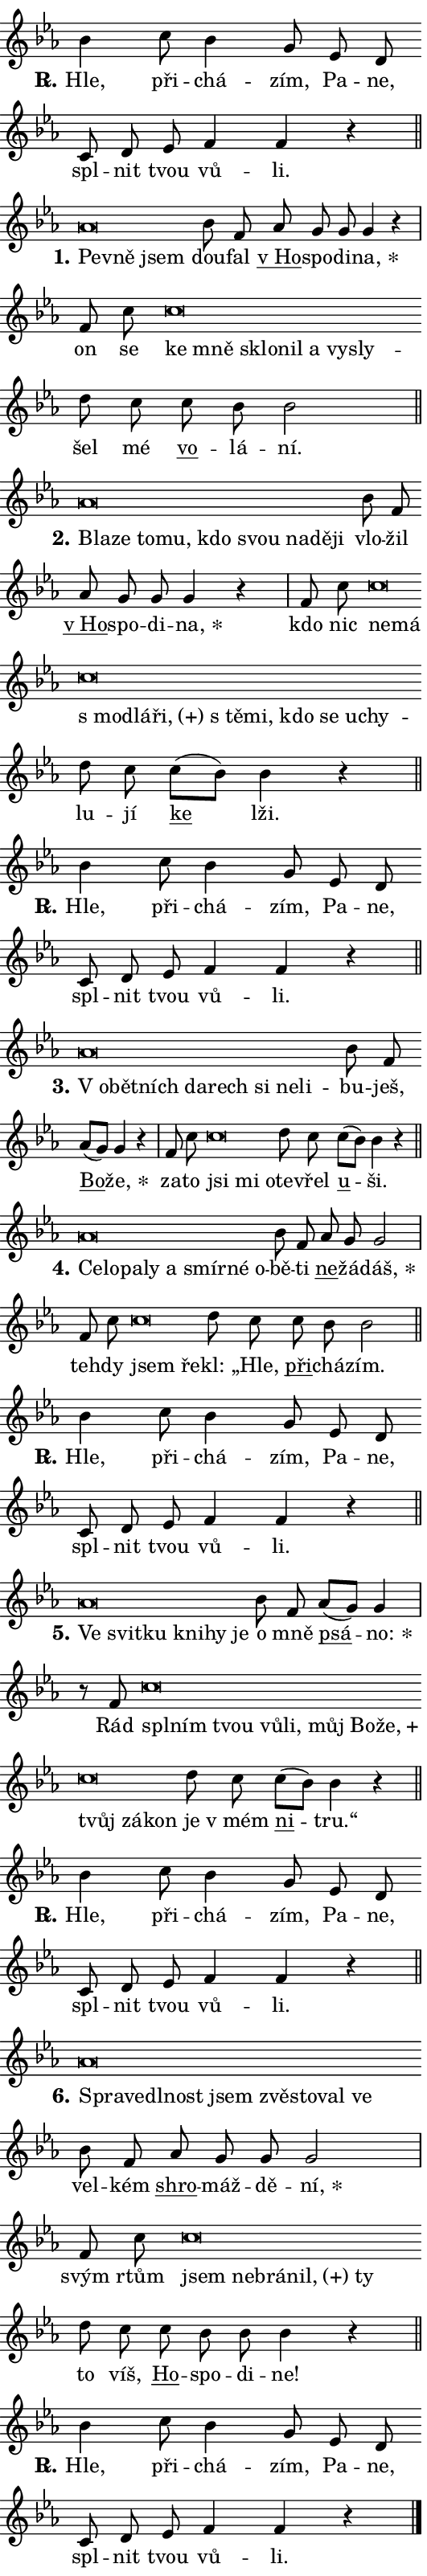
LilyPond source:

\version "2.24.0"
\header { tagline = "" }
\paper {
  indent = 0\cm
  top-margin = 0\cm
  right-margin = 0.13\cm % to fit lyric hyphens
  bottom-margin = 0\cm
  left-margin = 0\cm
  paper-width = 9\cm
  page-breaking = #ly:one-page-breaking
  system-system-spacing.basic-distance = #11
  score-system-spacing.basic-distance = #11
  ragged-last = ##f
}


%% Author: Thomas Morley
%% https://lists.gnu.org/archive/html/lilypond-user/2020-05/msg00002.html
#(define (line-position grob)
"Returns position of @var[grob} in current system:
   @code{'start}, if at first time-step
   @code{'end}, if at last time-step
   @code{'middle} otherwise
"
  (let* ((col (ly:item-get-column grob))
         (ln (ly:grob-object col 'left-neighbor))
         (rn (ly:grob-object col 'right-neighbor))
         (col-to-check-left (if (ly:grob? ln) ln col))
         (col-to-check-right (if (ly:grob? rn) rn col))
         (break-dir-left
           (and
             (ly:grob-property col-to-check-left 'non-musical #f)
             (ly:item-break-dir col-to-check-left)))
         (break-dir-right
           (and
             (ly:grob-property col-to-check-right 'non-musical #f)
             (ly:item-break-dir col-to-check-right))))
        (cond ((eqv? 1 break-dir-left) 'start)
              ((eqv? -1 break-dir-right) 'end)
              (else 'middle))))

#(define (tranparent-at-line-position vctor)
  (lambda (grob)
  "Relying on @code{line-position} select the relevant enry from @var{vctor}.
Used to determine transparency,"
    (case (line-position grob)
      ((end) (not (vector-ref vctor 0)))
      ((middle) (not (vector-ref vctor 1)))
      ((start) (not (vector-ref vctor 2))))))

noteHeadBreakVisibility =
#(define-music-function (break-visibility)(vector?)
"Makes @code{NoteHead}s transparent relying on @var{break-visibility}"
#{
  \override NoteHead.transparent =
    #(tranparent-at-line-position break-visibility)
#})

#(define delete-ledgers-for-transparent-note-heads
  (lambda (grob)
    "Reads whether a @code{NoteHead} is transparent.
If so this @code{NoteHead} is removed from @code{'note-heads} from
@var{grob}, which is supposed to be @code{LedgerLineSpanner}.
As a result ledgers are not printed for this @code{NoteHead}"
    (let* ((nhds-array (ly:grob-object grob 'note-heads))
           (nhds-list
             (if (ly:grob-array? nhds-array)
                 (ly:grob-array->list nhds-array)
                 '()))
           ;; Relies on the transparent-property being done before
           ;; Staff.LedgerLineSpanner.after-line-breaking is executed.
           ;; This is fragile ...
           (to-keep
             (remove
               (lambda (nhd)
                 (ly:grob-property nhd 'transparent #f))
               nhds-list)))
      ;; TODO find a better method to iterate over grob-arrays, similiar
      ;; to filter/remove etc for lists
      ;; For now rebuilt from scratch
      (set! (ly:grob-object grob 'note-heads)  '())
      (for-each
        (lambda (nhd)
          (ly:pointer-group-interface::add-grob grob 'note-heads nhd))
        to-keep))))

squashNotes = {
  \override NoteHead.X-extent = #'(-0.2 . 0.2)
  \override NoteHead.Y-extent = #'(-0.75 . 0)
  \override NoteHead.stencil =
    #(lambda (grob)
       (let ((pos (ly:grob-property grob 'staff-position)))
         (begin
           (if (< pos -7) (display "ERROR: Lower brevis then expected\n") (display ""))
           (if (<= pos -6) ly:text-interface::print ly:note-head::print))))
}
unSquashNotes = {
  \revert NoteHead.X-extent
  \revert NoteHead.Y-extent
  \revert NoteHead.stencil
}

hideNotes = \noteHeadBreakVisibility #begin-of-line-visible
unHideNotes = \noteHeadBreakVisibility #all-visible

% work-around for resetting accidentals
% https://lilypond.org/doc/v2.23/Documentation/notation/displaying-rhythms#unmetered-music
cadenzaMeasure = {
  \cadenzaOff
  \partial 1024 s1024
  \cadenzaOn
}

#(define-markup-command (accent layout props text) (markup?)
  "Underline accented syllable"
  (interpret-markup layout props
    #{\markup \override #'(offset . 4.3) \underline { #text }#}))

responsum = \markup \concat {
  "R" \hspace #-1.05 \path #0.1 #'((moveto 0 0.07) (lineto 0.9 0.8)) \hspace #0.05 "."
}

spaceSize = #0.6828661417322834 % exact space size for TeX Gyre Schola

\layout {
  \context {
    \Staff
    \remove "Time_signature_engraver"
    \override LedgerLineSpanner.after-line-breaking = #delete-ledgers-for-transparent-note-heads
  }
  \context {
    \Lyrics {
      \override LyricSpace.minimum-distance = \spaceSize
      \override LyricText.font-name = #"TeX Gyre Schola"
      \override LyricText.font-size = 1
      \override StanzaNumber.font-name = #"TeX Gyre Schola Bold"
      \override StanzaNumber.font-size = 1
    }
  }
  \context {
    \Score 
    \override NoteHead.text =
      #(lambda (grob) 
        (let ((pos (ly:grob-property grob 'staff-position)))
          #{\markup {
            \combine
              \halign #-0.55 \raise #(if (= pos -6) 0 0.5) \override #'(thickness . 2) \draw-line #'(3.2 . 0)
              \musicglyph "noteheads.sM1"
          }#}))
  }
}

% magnetic-lyrics.ily
%
%   written by
%     Jean Abou Samra <jean@abou-samra.fr>
%     Werner Lemberg <wl@gnu.org>
%
%   adapted by
%     Jiri Hon <jiri.hon@gmail.com>
%
% Version 2022-Apr-15

% https://www.mail-archive.com/lilypond-user@gnu.org/msg149350.html

#(define (Left_hyphen_pointer_engraver context)
   "Collect syllable-hyphen-syllable occurrences in lyrics and store
them in properties.  This engraver only looks to the left.  For
example, if the lyrics input is @code{foo -- bar}, it does the
following.

@itemize @bullet
@item
Set the @code{text} property of the @code{LyricHyphen} grob between
@q{foo} and @q{bar} to @code{foo}.

@item
Set the @code{left-hyphen} property of the @code{LyricText} grob with
text @q{foo} to the @code{LyricHyphen} grob between @q{foo} and
@q{bar}.
@end itemize

Use this auxiliary engraver in combination with the
@code{lyric-@/text::@/apply-@/magnetic-@/offset!} hook."
   (let ((hyphen #f)
         (text #f))
     (make-engraver
      (acknowledgers
       ((lyric-syllable-interface engraver grob source-engraver)
        (set! text grob)))
      (end-acknowledgers
       ((lyric-hyphen-interface engraver grob source-engraver)
        ;(when (not (grob::has-interface grob 'lyric-space-interface))
          (set! hyphen grob)));)
      ((stop-translation-timestep engraver)
       (when (and text hyphen)
         (ly:grob-set-object! text 'left-hyphen hyphen))
       (set! text #f)
       (set! hyphen #f)))))

#(define (lyric-text::apply-magnetic-offset! grob)
   "If the space between two syllables is less than the value in
property @code{LyricText@/.details@/.squash-threshold}, move the right
syllable to the left so that it gets concatenated with the left
syllable.

Use this function as a hook for
@code{LyricText@/.after-@/line-@/breaking} if the
@code{Left_@/hyphen_@/pointer_@/engraver} is active."
   (let ((hyphen (ly:grob-object grob 'left-hyphen #f)))
     (when hyphen
       (let ((left-text (ly:spanner-bound hyphen LEFT)))
         (when (grob::has-interface left-text 'lyric-syllable-interface)
           (let* ((common (ly:grob-common-refpoint grob left-text X))
                  (this-x-ext (ly:grob-extent grob common X))
                  (left-x-ext
                   (begin
                     ;; Trigger magnetism for left-text.
                     (ly:grob-property left-text 'after-line-breaking)
                     (ly:grob-extent left-text common X)))
                  ;; `delta` is the gap width between two syllables.
                  (delta (- (interval-start this-x-ext)
                            (interval-end left-x-ext)))
                  (details (ly:grob-property grob 'details))
                  (threshold (assoc-get 'squash-threshold details 0.2)))
             (when (< delta threshold)
               (let* (;; We have to manipulate the input text so that
                      ;; ligatures crossing syllable boundaries are not
                      ;; disabled.  For languages based on the Latin
                      ;; script this is essentially a beautification.
                      ;; However, for non-Western scripts it can be a
                      ;; necessity.
                      (lt (ly:grob-property left-text 'text))
                      (rt (ly:grob-property grob 'text))
                      (is-space (grob::has-interface hyphen 'lyric-space-interface))
                      (space (if is-space " " ""))
                      (extra-delta (if is-space spaceSize 0))
                      ;; Append new syllable.
                      (ltrt-space (if (and (string? lt) (string? rt))
                                (string-append lt space rt)
                                (make-concat-markup (list lt space rt))))
                      ;; Right-align `ltrt` to the right side.
                      (ltrt-space-markup (grob-interpret-markup
                               grob
                               (make-translate-markup
                                (cons (interval-length this-x-ext) 0)
                                (make-right-align-markup ltrt-space)))))
                 (begin
                   ;; Don't print `left-text`.
                   (ly:grob-set-property! left-text 'stencil #f)
                   ;; Set text and stencil (which holds all collected
                   ;; syllables so far) and shift it to the left.
                   (ly:grob-set-property! grob 'text ltrt-space)
                   (ly:grob-set-property! grob 'stencil ltrt-space-markup)
                   (ly:grob-translate-axis! grob (- (- delta extra-delta)) X))))))))))


#(define (lyric-hyphen::displace-bounds-first grob)
   ;; Make very sure this callback isn't triggered too early.
   (let ((left (ly:spanner-bound grob LEFT))
         (right (ly:spanner-bound grob RIGHT)))
     (ly:grob-property left 'after-line-breaking)
     (ly:grob-property right 'after-line-breaking)
     (ly:lyric-hyphen::print grob)))

squashThreshold = #0.4

\layout {
  \context {
    \Lyrics
    \consists #Left_hyphen_pointer_engraver
    \override LyricText.after-line-breaking =
      #lyric-text::apply-magnetic-offset!
    \override LyricHyphen.stencil = #lyric-hyphen::displace-bounds-first
    \override LyricText.details.squash-threshold = \squashThreshold
    \override LyricHyphen.minimum-distance = 0
    \override LyricHyphen.minimum-length = \squashThreshold
  }
}

squashText = \override LyricText.details.squash-threshold = 9999
unSquashText = \override LyricText.details.squash-threshold = \squashThreshold

leftText = \override LyricText.self-alignment-X = #LEFT
unLeftText = \revert LyricText.self-alignment-X

starOffset = #(lambda (grob) 
                (let ((x_offset (ly:self-alignment-interface::aligned-on-x-parent grob)))
                  (if (= x_offset 0) 0 (+ x_offset 1.2))))

star = #(define-music-function (syllable)(string?)
"Append star separator at the end of a syllable"
#{
  \once \override LyricText.X-offset = #starOffset
  \lyricmode { \markup {
    #syllable
    \override #'((font-name . "TeX Gyre Schola Bold")) \hspace #0.2 \lower #0.65 \larger "*"
  } }
#})

starAccent = #(define-music-function (syllable)(string?)
"Append star separator at the end of a syllable and make accent"
#{
  \once \override LyricText.X-offset = #starOffset
  \lyricmode { \markup {
    \accent #syllable
    \override #'((font-name . "TeX Gyre Schola Bold")) \hspace #0.2 \lower #0.65 \larger "*"
  } }
#})

breath = #(define-music-function (syllable)(string?)
"Append breathing indicator at the end of a syllable"
#{
  \lyricmode { \markup { #syllable "+" } }
#})

optionalBreath = #(define-music-function (syllable)(string?)
"Append optional breathing indicator at the end of a syllable"
#{
  \lyricmode { \markup { #syllable "(+)" } }
#})


\score {
    <<
        \new Voice = "melody" { \cadenzaOn \key es \major \relative { bes'4 c8 bes4 g8 \bar "" es d \bar "" c d es \bar "" f4 f r \cadenzaMeasure \bar "||" \break } }
        \new Lyrics \lyricsto "melody" { \lyricmode { \set stanza = \responsum
Hle, při -- chá -- zím, Pa -- ne, spl -- nit tvou vů -- li. } }
    >>
    \layout {}
}

\score {
    <<
        \new Voice = "melody" { \cadenzaOn \key es \major \relative { \squashNotes as'\breve*1/16 \hideNotes \breve*1/16 \breve*1/16 \bar "" \unHideNotes \unSquashNotes bes8 f \bar "" as g g g4 r \cadenzaMeasure \bar "|" f8 c' \bar "" \squashNotes c\breve*1/16 \hideNotes \breve*1/16 \bar "" \breve*1/16 \bar "" \breve*1/16 \bar "" \breve*1/16 \bar "" \breve*1/16 \breve*1/16 \bar "" \unHideNotes \unSquashNotes d8 c \bar "" c bes bes2 \cadenzaMeasure \bar "||" \break } }
        \new Lyrics \lyricsto "melody" { \lyricmode { \set stanza = "1."
\leftText Pev -- \squashText ně jsem \unLeftText \unSquashText dou -- fal \markup \accent "v Ho" -- spo -- di -- \star na, on se \leftText ke \squashText mně sklo -- nil a vy -- sly -- \unLeftText \unSquashText šel mé \markup \accent vo -- lá -- ní. } }
    >>
    \layout {}
}

\score {
    <<
        \new Voice = "melody" { \cadenzaOn \key es \major \relative { \squashNotes as'\breve*1/16 \hideNotes \breve*1/16 \bar "" \breve*1/16 \bar "" \breve*1/16 \bar "" \breve*1/16 \bar "" \breve*1/16 \bar "" \breve*1/16 \bar "" \breve*1/16 \breve*1/16 \bar "" \unHideNotes \unSquashNotes bes8 f \bar "" as g g g4 r \cadenzaMeasure \bar "|" f8 c' \bar "" \squashNotes c\breve*1/16 \hideNotes \breve*1/16 \bar "" \breve*1/16 \bar "" \breve*1/16 \bar "" \breve*1/16 \bar "" \breve*1/16 \bar "" \breve*1/16 \bar "" \breve*1/16 \bar "" \breve*1/16 \bar "" \breve*1/16 \breve*1/16 \bar "" \unHideNotes \unSquashNotes d8 c \bar "" c[( bes)] bes4 r \cadenzaMeasure \bar "||" \break } }
        \new Lyrics \lyricsto "melody" { \lyricmode { \set stanza = "2."
\leftText Bla -- \squashText ze to -- mu, kdo svou na -- dě -- ji \unLeftText \unSquashText vlo -- žil \markup \accent "v Ho" -- spo -- di -- \star na, kdo nic \leftText ne -- \squashText má "s mo" -- dlá -- \optionalBreath ři, "s tě" -- mi, kdo se u -- chy -- \unLeftText \unSquashText lu -- jí \markup \accent ke lži. } }
    >>
    \layout {}
}

\score {
    <<
        \new Voice = "melody" { \cadenzaOn \key es \major \relative { bes'4 c8 bes4 g8 \bar "" es d \bar "" c d es \bar "" f4 f r \cadenzaMeasure \bar "||" \break } }
        \new Lyrics \lyricsto "melody" { \lyricmode { \set stanza = \responsum
Hle, při -- chá -- zím, Pa -- ne, spl -- nit tvou vů -- li. } }
    >>
    \layout {}
}

\score {
    <<
        \new Voice = "melody" { \cadenzaOn \key es \major \relative { \squashNotes as'\breve*1/16 \hideNotes \breve*1/16 \bar "" \breve*1/16 \bar "" \breve*1/16 \bar "" \breve*1/16 \bar "" \breve*1/16 \bar "" \breve*1/16 \breve*1/16 \bar "" \unHideNotes \unSquashNotes bes8 f \bar "" as[( g)] g4 r \cadenzaMeasure \bar "|" f8 c' \bar "" \squashNotes c\breve*1/16 \hideNotes \breve*1/16 \breve*1/16 \bar "" \unHideNotes \unSquashNotes d8 c \bar "" c[( bes)] bes4 r \cadenzaMeasure \bar "||" \break } }
        \new Lyrics \lyricsto "melody" { \lyricmode { \set stanza = "3."
\leftText "V o" -- \squashText bět -- ních da -- rech si ne -- li -- \unLeftText \unSquashText bu -- ješ, \markup \accent Bo -- \star že, za -- to \leftText jsi \squashText mi o -- \unLeftText \unSquashText te -- vřel \markup \accent u -- ši. } }
    >>
    \layout {}
}

\score {
    <<
        \new Voice = "melody" { \cadenzaOn \key es \major \relative { \squashNotes as'\breve*1/16 \hideNotes \breve*1/16 \bar "" \breve*1/16 \bar "" \breve*1/16 \bar "" \breve*1/16 \bar "" \breve*1/16 \bar "" \breve*1/16 \breve*1/16 \bar "" \unHideNotes \unSquashNotes bes8 f \bar "" as g g2 \cadenzaMeasure \bar "|" f8 c' \bar "" \squashNotes c\breve*1/16 \hideNotes \breve*1/16 \bar "" \unHideNotes \unSquashNotes d8 c \bar "" c bes bes2 \cadenzaMeasure \bar "||" \break } }
        \new Lyrics \lyricsto "melody" { \lyricmode { \set stanza = "4."
\leftText Ce -- \squashText lo -- pa -- ly a smír -- né o -- \unLeftText \unSquashText bě -- ti \markup \accent ne -- žá -- \star dáš, teh -- dy \leftText jsem \squashText ře -- \unLeftText \unSquashText kl: „Hle, \markup \accent při -- chá -- zím. } }
    >>
    \layout {}
}

\score {
    <<
        \new Voice = "melody" { \cadenzaOn \key es \major \relative { bes'4 c8 bes4 g8 \bar "" es d \bar "" c d es \bar "" f4 f r \cadenzaMeasure \bar "||" \break } }
        \new Lyrics \lyricsto "melody" { \lyricmode { \set stanza = \responsum
Hle, při -- chá -- zím, Pa -- ne, spl -- nit tvou vů -- li. } }
    >>
    \layout {}
}

\score {
    <<
        \new Voice = "melody" { \cadenzaOn \key es \major \relative { \squashNotes as'\breve*1/16 \hideNotes \breve*1/16 \bar "" \breve*1/16 \bar "" \breve*1/16 \bar "" \breve*1/16 \breve*1/16 \bar "" \unHideNotes \unSquashNotes bes8 f \bar "" as[( g)] g4 \cadenzaMeasure \bar "|" r8 f8 \squashNotes c'\breve*1/16 \hideNotes \breve*1/16 \bar "" \breve*1/16 \bar "" \breve*1/16 \bar "" \breve*1/16 \bar "" \breve*1/16 \bar "" \breve*1/16 \bar "" \breve*1/16 \bar "" \breve*1/16 \bar "" \breve*1/16 \breve*1/16 \bar "" \unHideNotes \unSquashNotes d8 c \bar "" c[( bes)] bes4 r \cadenzaMeasure \bar "||" \break } }
        \new Lyrics \lyricsto "melody" { \lyricmode { \set stanza = "5."
\leftText Ve \squashText svit -- ku kni -- hy je \unLeftText \unSquashText o mně \markup \accent psá -- \star no: Rád \leftText spl -- \squashText ním tvou vů -- li, můj Bo -- \breath "že," tvůj zá -- kon \unLeftText \unSquashText je "v mém" \markup \accent ni -- tru.“ } }
    >>
    \layout {}
}

\score {
    <<
        \new Voice = "melody" { \cadenzaOn \key es \major \relative { bes'4 c8 bes4 g8 \bar "" es d \bar "" c d es \bar "" f4 f r \cadenzaMeasure \bar "||" \break } }
        \new Lyrics \lyricsto "melody" { \lyricmode { \set stanza = \responsum
Hle, při -- chá -- zím, Pa -- ne, spl -- nit tvou vů -- li. } }
    >>
    \layout {}
}

\score {
    <<
        \new Voice = "melody" { \cadenzaOn \key es \major \relative { \squashNotes as'\breve*1/16 \hideNotes \breve*1/16 \bar "" \breve*1/16 \bar "" \breve*1/16 \bar "" \breve*1/16 \bar "" \breve*1/16 \bar "" \breve*1/16 \bar "" \breve*1/16 \breve*1/16 \bar "" \unHideNotes \unSquashNotes bes8 f \bar "" as g g g2 \cadenzaMeasure \bar "|" f8 c' \bar "" \squashNotes c\breve*1/16 \hideNotes \breve*1/16 \bar "" \breve*1/16 \bar "" \breve*1/16 \breve*1/16 \bar "" \unHideNotes \unSquashNotes d8 c \bar "" c bes bes bes4 r \cadenzaMeasure \bar "||" \break } }
        \new Lyrics \lyricsto "melody" { \lyricmode { \set stanza = "6."
\leftText Spra -- \squashText ve -- dl -- nost jsem zvě -- sto -- val ve \unLeftText \unSquashText vel -- kém \markup \accent shro -- máž -- dě -- \star ní, svým rtům \leftText jsem \squashText ne -- brá -- \optionalBreath nil, ty \unLeftText \unSquashText to víš, \markup \accent Ho -- spo -- di -- ne! } }
    >>
    \layout {}
}

\score {
    <<
        \new Voice = "melody" { \cadenzaOn \key es \major \relative { bes'4 c8 bes4 g8 \bar "" es d \bar "" c d es \bar "" f4 f r \cadenzaMeasure \bar "||" \break } \bar "|." }
        \new Lyrics \lyricsto "melody" { \lyricmode { \set stanza = \responsum
Hle, při -- chá -- zím, Pa -- ne, spl -- nit tvou vů -- li. } }
    >>
    \layout {}
}
